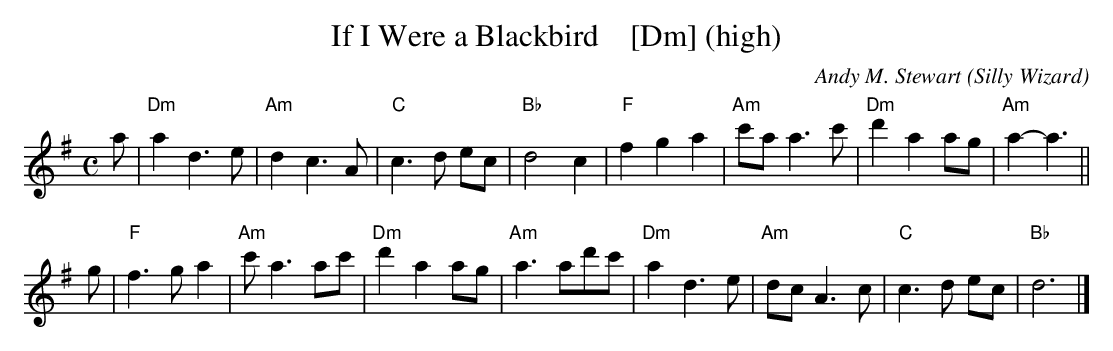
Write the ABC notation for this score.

X:1
T: If I Were a Blackbird    [Dm] (high)
C: Andy M. Stewart
O: Silly Wizard
M: C
L: 1/8
K: Em
a |\
"Dm"a2 d3 e | "Am"d2 c3 A | "C"c3 d ec | "Bb"d4 c2 |\
"F"f2 g2 a2 | "Am"c'a a3 c' | "Dm"d'2 a2 ag | "Am"a2-a3 ||
g |\
"F"f3 g a2 | "Am"c' a3 ac' | "Dm"d'2 a2 ag | "Am"a3 ad'c' |\
"Dm"a2 d3 e | "Am"dc A3 c | "C"c3 d ec | "Bb"d6 |]
